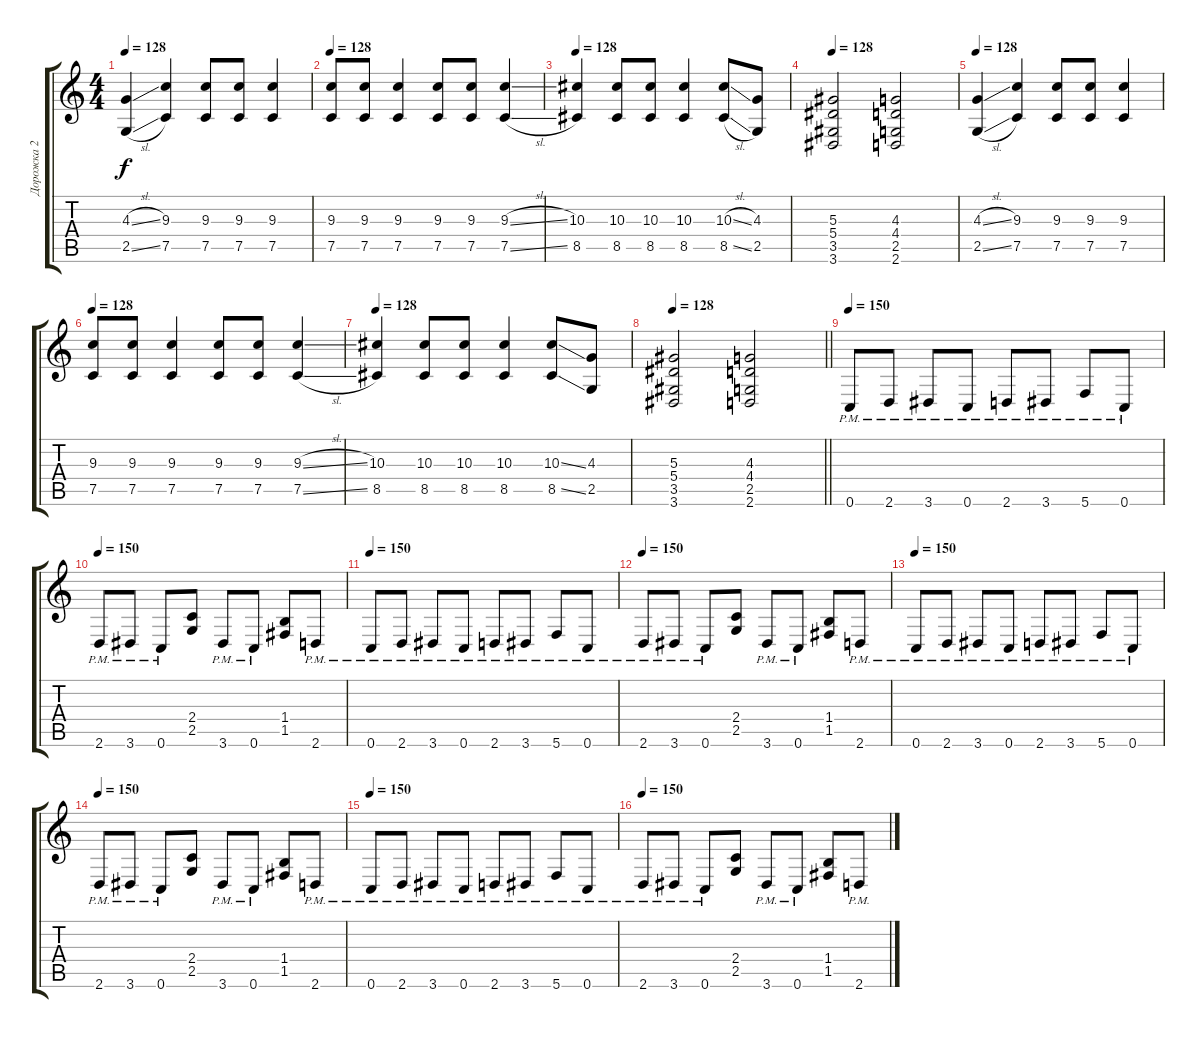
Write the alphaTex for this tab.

\track ("Дорожка 2" "Дорожка 2") {instrument distortionguitar}
\staff {score tabs}
\tuning (C4 G3 Eb3 Bb2 F2 C2) {hide}
\ts (4 4)
\tempo 128
\clef g2
\ks c
(4.3{sl} 2.5{sl}).4{dy f} (9.3 7.5).4 (9.3 7.5).8 (9.3 7.5).8 (9.3 7.5).4 |
\tempo 128
(9.3 7.5).8 (9.3 7.5).8 (9.3 7.5).4 (9.3 7.5).8 (9.3 7.5).8 (9.3{sl} 7.5{sl}).4 |
\tempo 128
(10.3 8.5).4 (10.3 8.5).8 (10.3 8.5).8 (10.3 8.5).4 (10.3{sl} 8.5{sl}).8 (4.3 2.5).8 |
\tempo 128
(5.3 5.4 3.5 3.6).2 (4.3 4.4 2.5 2.6).2 |
\tempo 128
(4.3{sl} 2.5{sl}).4 (9.3 7.5).4 (9.3 7.5).8 (9.3 7.5).8 (9.3 7.5).4 |
\tempo 128
(9.3 7.5).8 (9.3 7.5).8 (9.3 7.5).4 (9.3 7.5).8 (9.3 7.5).8 (9.3{sl} 7.5{sl}).4 |
\tempo 128
(10.3 8.5).4 (10.3 8.5).8 (10.3 8.5).8 (10.3 8.5).4 (10.3{ss} 8.5{ss}).8 (4.3 2.5).8 |
\tempo 128
\barLineRight lightlight
(5.3 5.4 3.5 3.6).2 (4.3 4.4 2.5 2.6).2 |
\tempo 150
0.6{pm}.8 2.6{pm}.8 3.6{pm}.8 0.6{pm}.8 2.6{pm}.8 3.6{pm}.8 5.6{pm}.8 0.6{pm}.8 |
\tempo 150
2.6{pm}.8 3.6{pm}.8 0.6{pm}.8 (2.4 2.5).8 3.6{pm}.8 0.6{pm}.8 (1.4 1.5).8 2.6{pm}.8 |
\tempo 150
0.6{pm}.8 2.6{pm}.8 3.6{pm}.8 0.6{pm}.8 2.6{pm}.8 3.6{pm}.8 5.6{pm}.8 0.6{pm}.8 |
\tempo 150
2.6{pm}.8 3.6{pm}.8 0.6{pm}.8 (2.4 2.5).8 3.6{pm}.8 0.6{pm}.8 (1.4 1.5).8 2.6{pm}.8 |
\tempo 150
0.6{pm}.8 2.6{pm}.8 3.6{pm}.8 0.6{pm}.8 2.6{pm}.8 3.6{pm}.8 5.6{pm}.8 0.6{pm}.8 |
\tempo 150
2.6{pm}.8 3.6{pm}.8 0.6{pm}.8 (2.4 2.5).8 3.6{pm}.8 0.6{pm}.8 (1.4 1.5).8 2.6{pm}.8 |
\tempo 150
0.6{pm}.8 2.6{pm}.8 3.6{pm}.8 0.6{pm}.8 2.6{pm}.8 3.6{pm}.8 5.6{pm}.8 0.6{pm}.8 |
\tempo 150
2.6{pm}.8 3.6{pm}.8 0.6{pm}.8 (2.4 2.5).8 3.6{pm}.8 0.6{pm}.8 (1.4 1.5).8 2.6{pm}.8
